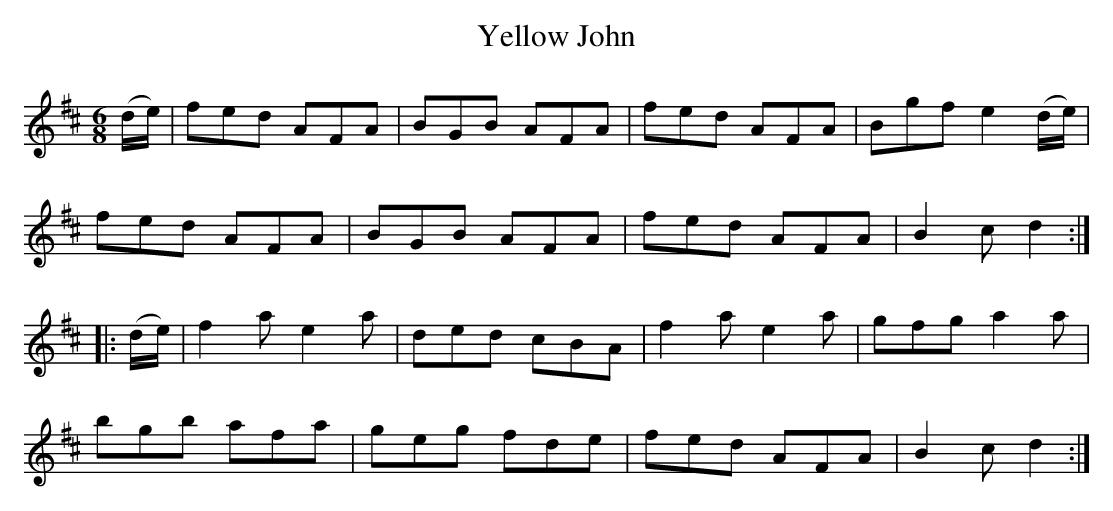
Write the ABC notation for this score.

X:1
T: Yellow John
M: 6/8
L: 1/8
K: D
   (d/e/) | fed  AFA  | BGB AFA | fed  AFA  | Bgf  e2 (d/e/) |
            fed  AFA  | BGB AFA | fed  AFA  | B2 c d2       :|
|: (d/e/) | f2 a e2 a | ded cBA | f2 a e2 a | gfg  a2   a    |
            bgb  afa  | geg fde | fed  AFA  | B2 c d2       :|
